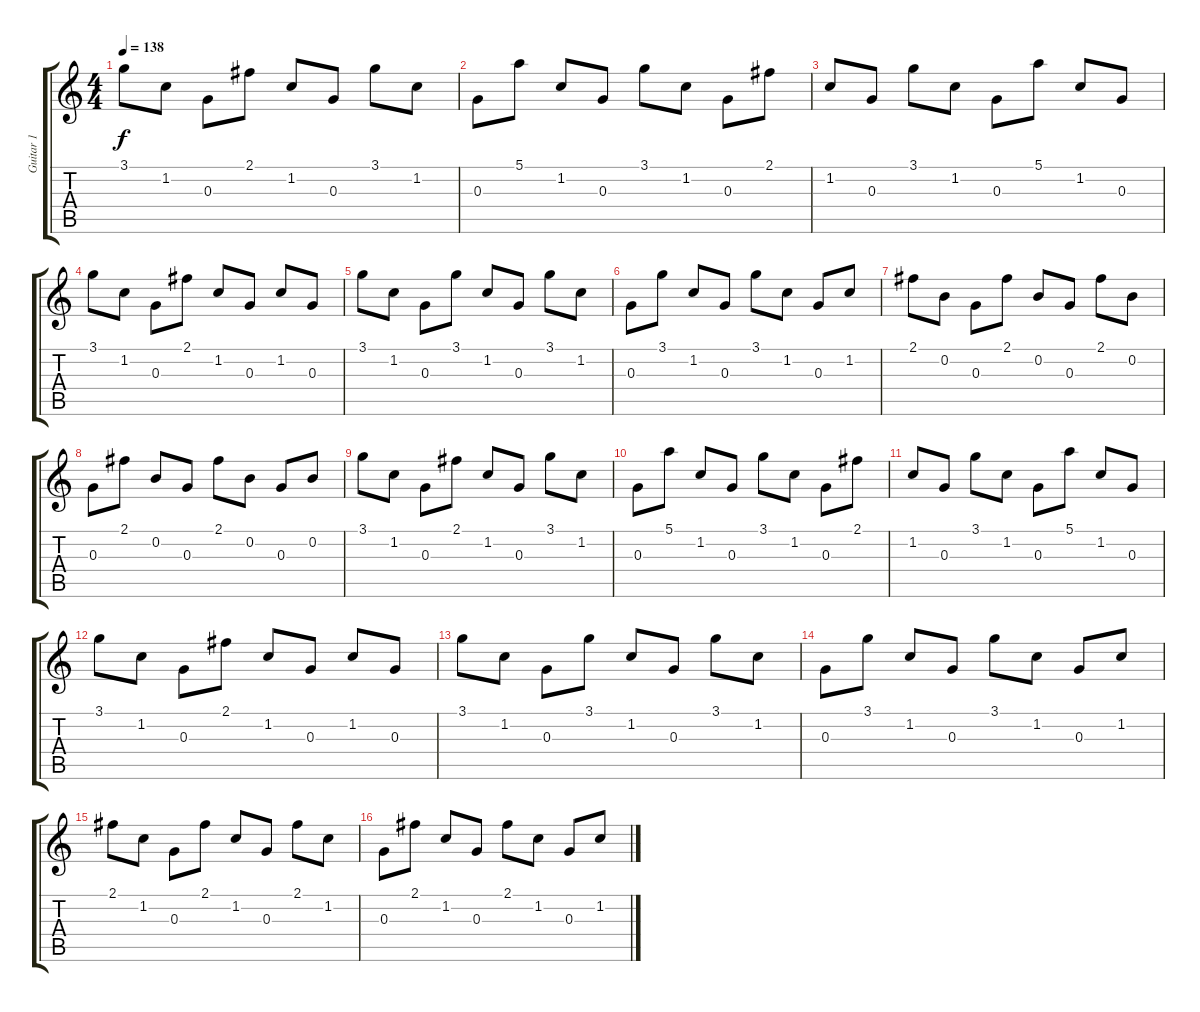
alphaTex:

\track ("Guitar 1" "Guitar 1") {instrument acousticguitarnylon}
\staff {score tabs}
\tuning (E4 B3 G3 D3 A2 E2) {hide}
\ts (4 4)
\tempo 138
\clef g2
\ks c
3.1.8{dy f} 1.2.8 0.3.8 2.1.8 1.2.8 0.3.8 3.1.8 1.2.8 |
0.3.8 5.1.8 1.2.8 0.3.8 3.1.8 1.2.8 0.3.8 2.1.8 |
1.2.8 0.3.8 3.1.8 1.2.8 0.3.8 5.1.8 1.2.8 0.3.8 |
3.1.8 1.2.8 0.3.8 2.1.8 1.2.8 0.3.8 1.2.8 0.3.8 |
3.1.8 1.2.8 0.3.8 3.1.8 1.2.8 0.3.8 3.1.8 1.2.8 |
0.3.8 3.1.8 1.2.8 0.3.8 3.1.8 1.2.8 0.3.8 1.2.8 |
2.1.8 0.2.8 0.3.8 2.1.8 0.2.8 0.3.8 2.1.8 0.2.8 |
0.3.8 2.1.8 0.2.8 0.3.8 2.1.8 0.2.8 0.3.8 0.2.8 |
3.1.8 1.2.8 0.3.8 2.1.8 1.2.8 0.3.8 3.1.8 1.2.8 |
0.3.8 5.1.8 1.2.8 0.3.8 3.1.8 1.2.8 0.3.8 2.1.8 |
1.2.8 0.3.8 3.1.8 1.2.8 0.3.8 5.1.8 1.2.8 0.3.8 |
3.1.8 1.2.8 0.3.8 2.1.8 1.2.8 0.3.8 1.2.8 0.3.8 |
3.1.8 1.2.8 0.3.8 3.1.8 1.2.8 0.3.8 3.1.8 1.2.8 |
0.3.8 3.1.8 1.2.8 0.3.8 3.1.8 1.2.8 0.3.8 1.2.8 |
2.1.8 1.2.8 0.3.8 2.1.8 1.2.8 0.3.8 2.1.8 1.2.8 |
0.3.8 2.1.8 1.2.8 0.3.8 2.1.8 1.2.8 0.3.8 1.2.8
